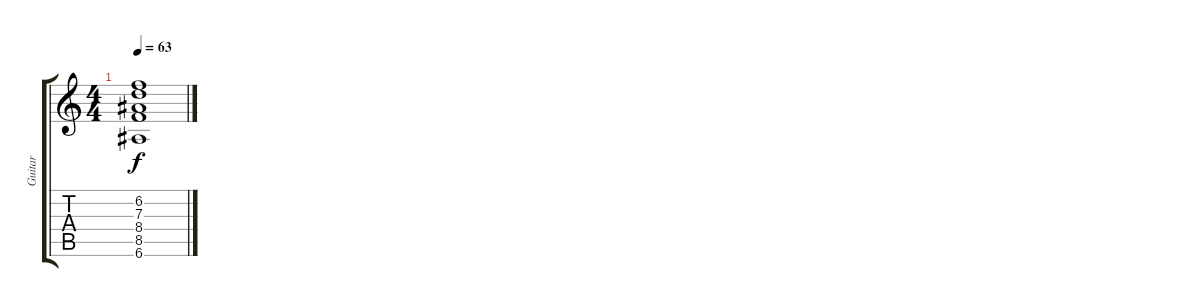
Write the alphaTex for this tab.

\track ("Guitar" "Guitar") {instrument acousticguitarsteel}
\staff {score tabs}
\tuning (E4 B3 G3 D3 A2 E2) {hide}
\ts (4 4)
\tempo 63
\clef g2
\ks c
(6.2{t} 7.3{t} 8.4{t} 8.5{t} 6.6{t}).1{dy f}
